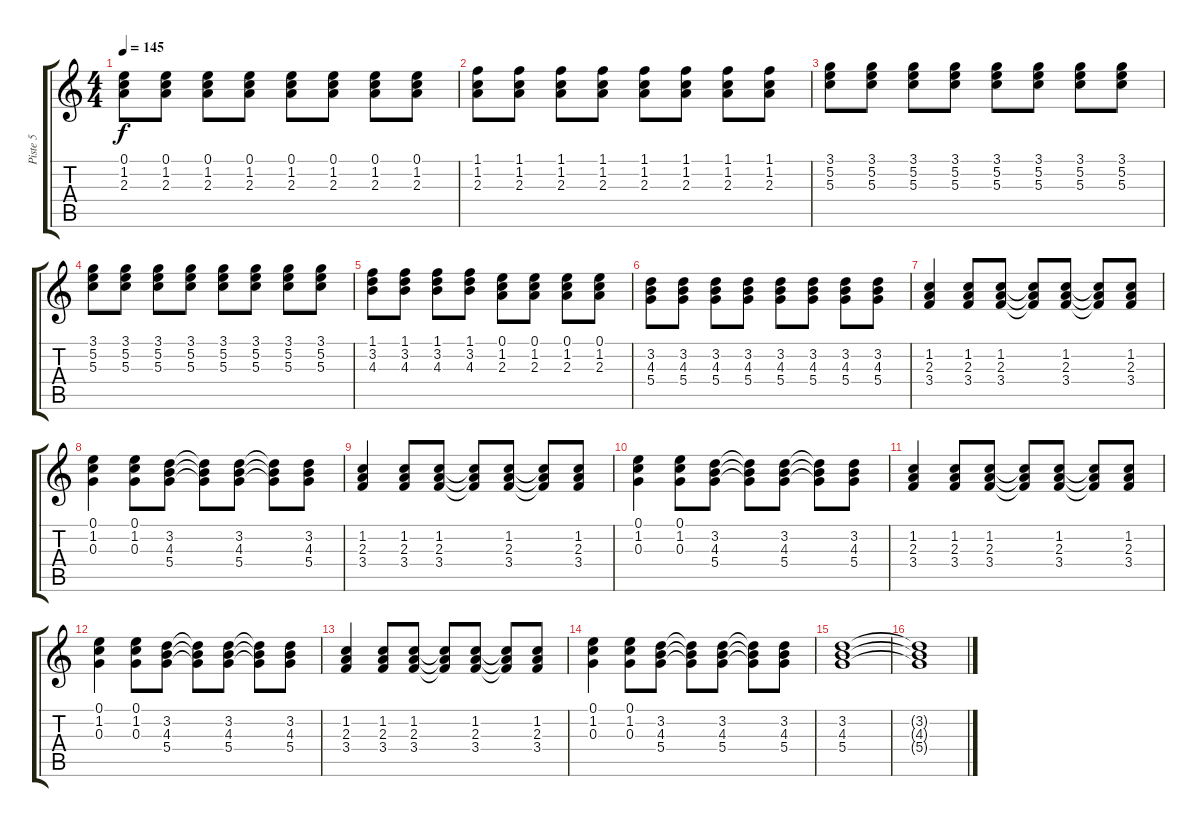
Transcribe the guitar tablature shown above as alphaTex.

\track ("Piste 5" "Piste 5") {instrument distortionguitar}
\staff {score tabs}
\tuning (E4 B3 G3 D3 A2 E2) {hide}
\ts (4 4)
\tempo 145
\clef g2
\ks c
(0.1 1.2 2.3).8{dy f} (0.1 1.2 2.3).8 (0.1 1.2 2.3).8 (0.1 1.2 2.3).8 (0.1 1.2 2.3).8 (0.1 1.2 2.3).8 (0.1 1.2 2.3).8 (0.1 1.2 2.3).8 |
(1.1 1.2 2.3).8 (1.1 1.2 2.3).8 (1.1 1.2 2.3).8 (1.1 1.2 2.3).8 (1.1 1.2 2.3).8 (1.1 1.2 2.3).8 (1.1 1.2 2.3).8 (1.1 1.2 2.3).8 |
(3.1 5.2 5.3).8 (3.1 5.2 5.3).8 (3.1 5.2 5.3).8 (3.1 5.2 5.3).8 (3.1 5.2 5.3).8 (3.1 5.2 5.3).8 (3.1 5.2 5.3).8 (3.1 5.2 5.3).8 |
(3.1 5.2 5.3).8 (3.1 5.2 5.3).8 (3.1 5.2 5.3).8 (3.1 5.2 5.3).8 (3.1 5.2 5.3).8 (3.1 5.2 5.3).8 (3.1 5.2 5.3).8 (3.1 5.2 5.3).8 |
(1.1 3.2 4.3).8 (1.1 3.2 4.3).8 (1.1 3.2 4.3).8 (1.1 3.2 4.3).8 (0.1 1.2 2.3).8 (0.1 1.2 2.3).8 (0.1 1.2 2.3).8 (0.1 1.2 2.3).8 |
(3.2 4.3 5.4).8 (3.2 4.3 5.4).8 (3.2 4.3 5.4).8 (3.2 4.3 5.4).8 (3.2 4.3 5.4).8 (3.2 4.3 5.4).8 (3.2 4.3 5.4).8 (3.2 4.3 5.4).8 |
(1.2 2.3 3.4).4 (1.2 2.3 3.4).8 (1.2 2.3 3.4).8 (1.2{t} 2.3{t} 3.4{t}).8 (1.2 2.3 3.4).8 (1.2{t} 2.3{t} 3.4{t}).8 (1.2 2.3 3.4).8 |
(0.1 1.2 0.3).4 (0.1 1.2 0.3).8 (3.2 4.3 5.4).8 (3.2{t} 4.3{t} 5.4{t}).8 (3.2 4.3 5.4).8 (3.2{t} 4.3{t} 5.4{t}).8 (3.2 4.3 5.4).8 |
(1.2 2.3 3.4).4 (1.2 2.3 3.4).8 (1.2 2.3 3.4).8 (1.2{t} 2.3{t} 3.4{t}).8 (1.2 2.3 3.4).8 (1.2{t} 2.3{t} 3.4{t}).8 (1.2 2.3 3.4).8 |
(0.1 1.2 0.3).4 (0.1 1.2 0.3).8 (3.2 4.3 5.4).8 (3.2{t} 4.3{t} 5.4{t}).8 (3.2 4.3 5.4).8 (3.2{t} 4.3{t} 5.4{t}).8 (3.2 4.3 5.4).8 |
(1.2 2.3 3.4).4 (1.2 2.3 3.4).8 (1.2 2.3 3.4).8 (1.2{t} 2.3{t} 3.4{t}).8 (1.2 2.3 3.4).8 (1.2{t} 2.3{t} 3.4{t}).8 (1.2 2.3 3.4).8 |
(0.1 1.2 0.3).4 (0.1 1.2 0.3).8 (3.2 4.3 5.4).8 (3.2{t} 4.3{t} 5.4{t}).8 (3.2 4.3 5.4).8 (3.2{t} 4.3{t} 5.4{t}).8 (3.2 4.3 5.4).8 |
(1.2 2.3 3.4).4 (1.2 2.3 3.4).8 (1.2 2.3 3.4).8 (1.2{t} 2.3{t} 3.4{t}).8 (1.2 2.3 3.4).8 (1.2{t} 2.3{t} 3.4{t}).8 (1.2 2.3 3.4).8 |
(0.1 1.2 0.3).4 (0.1 1.2 0.3).8 (3.2 4.3 5.4).8 (3.2{t} 4.3{t} 5.4{t}).8 (3.2 4.3 5.4).8 (3.2{t} 4.3{t} 5.4{t}).8 (3.2 4.3 5.4).8 |
(3.2 4.3 5.4).1 |
(3.2{t} 4.3{t} 5.4{t}).1
